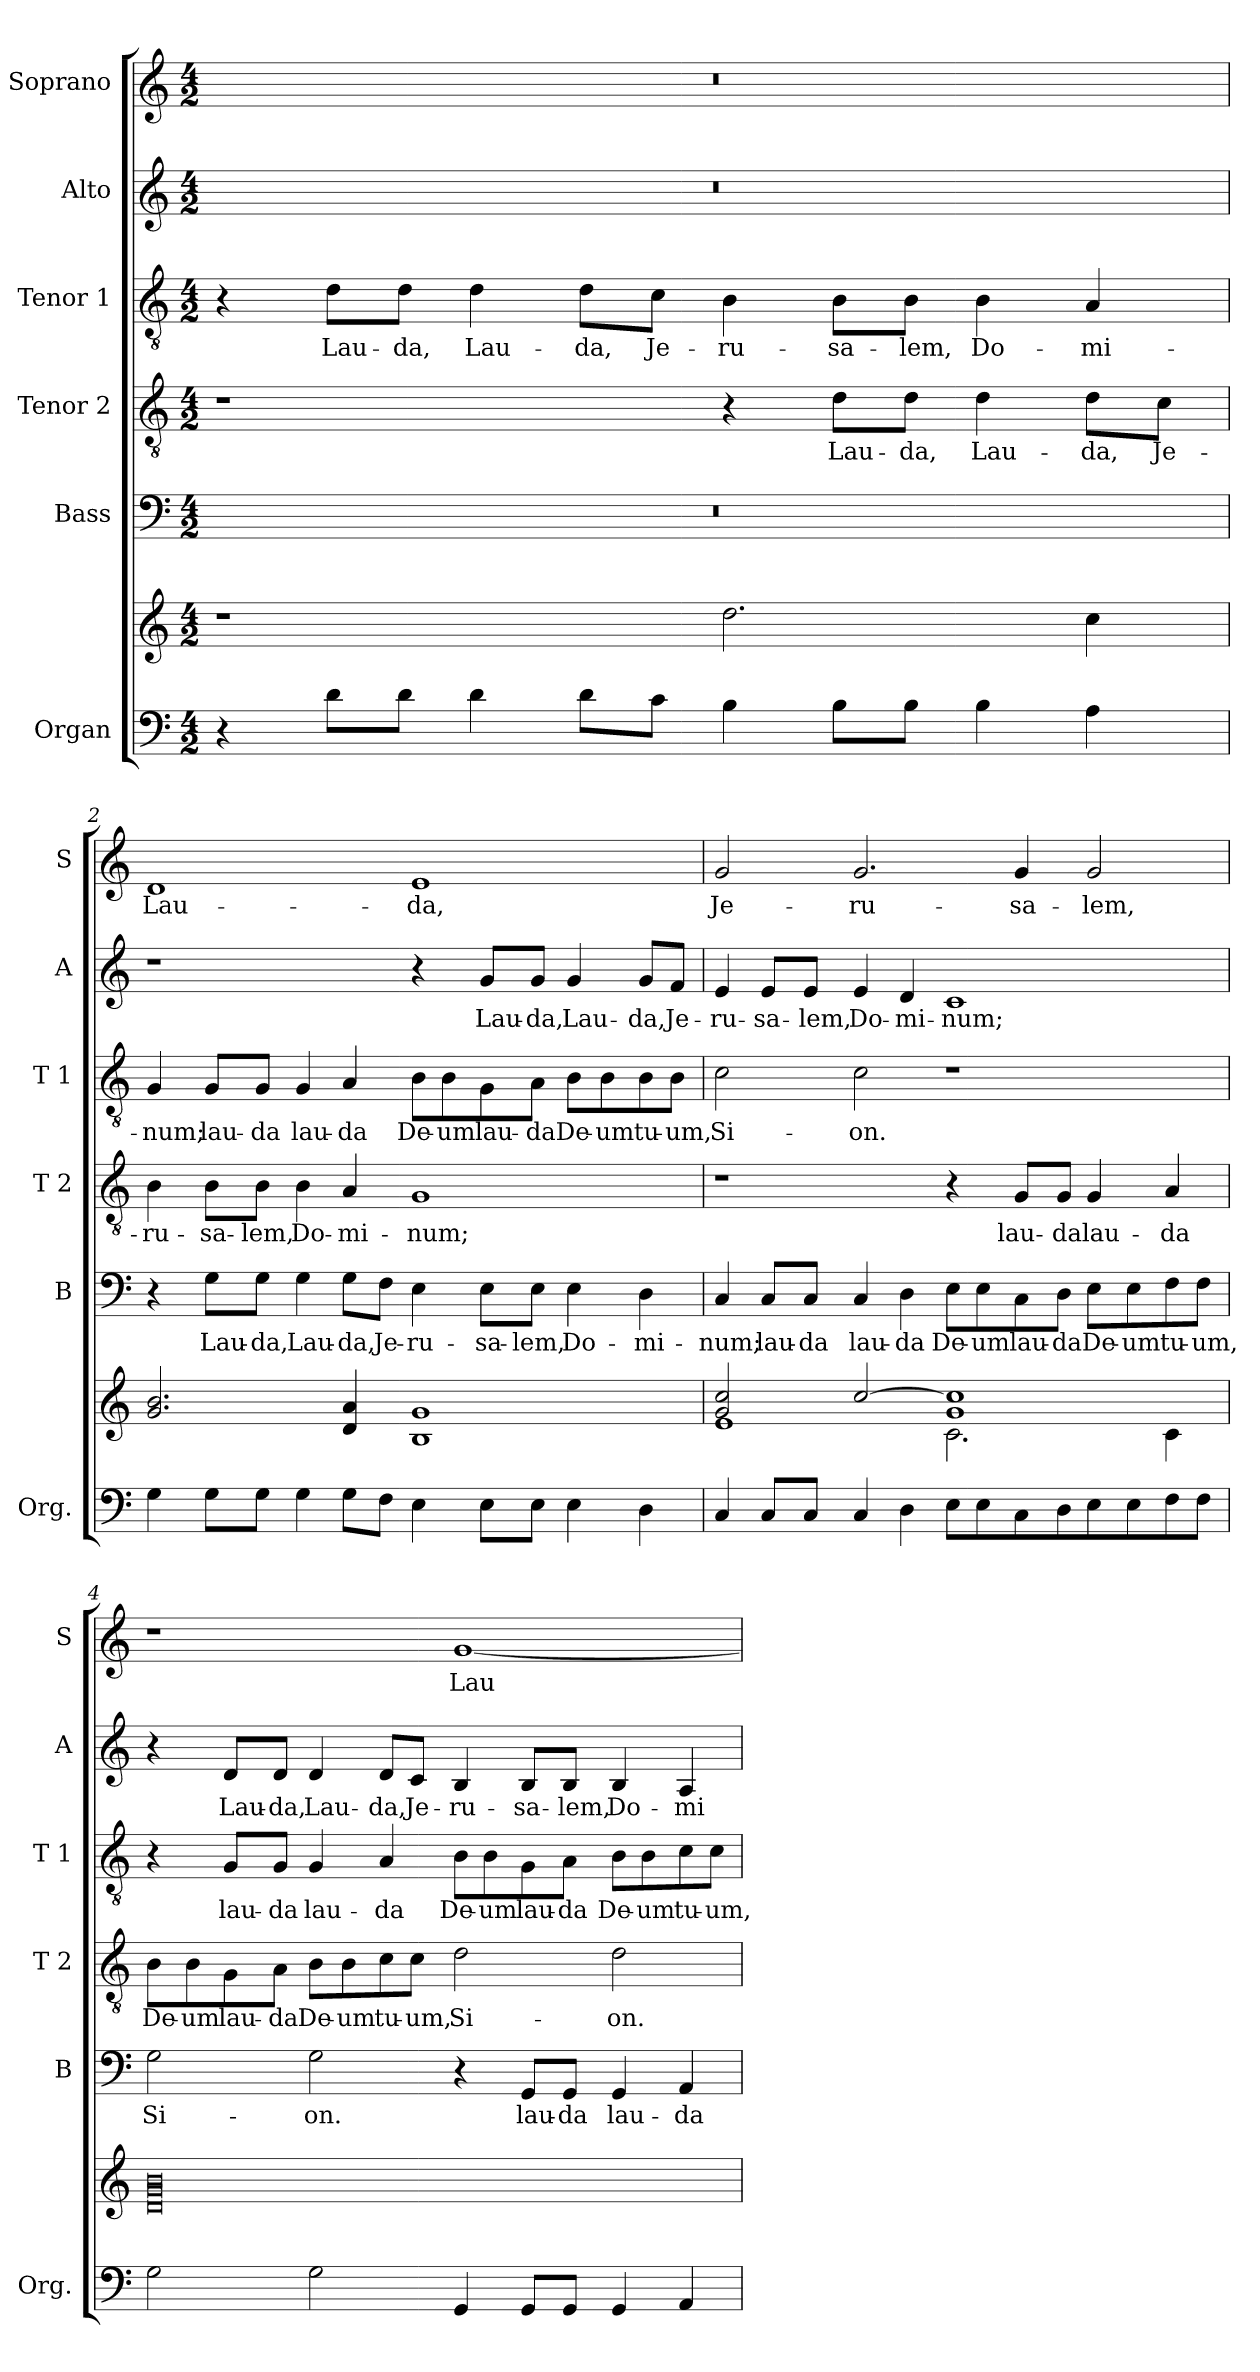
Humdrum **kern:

**kern	**kern	**kern	**text	**kern	**text	**kern	**text	**kern	**text	**kern	**text
*part6	*part6	*part5	*part5	*part4	*part4	*part3	*part3	*part2	*part2	*part1	*part1
*staff7	*staff6	*staff5	*staff5	*staff4	*staff4	*staff3	*staff3	*staff2	*staff2	*staff1	*staff1
*I"Organ	*	*I"Bass	*	*I"Tenor 2	*	*I"Tenor 1	*	*I"Alto	*	*I"Soprano	*
*I'Org.	*	*I'B	*	*I'T 2	*	*I'T 1	*	*I'A	*	*I'S	*
*clefF4	*clefG2	*clefF4	*	*clefGv2	*	*clefGv2	*	*clefG2	*	*clefG2	*
*k[]	*k[]	*k[]	*	*k[]	*	*k[]	*	*k[]	*	*k[]	*
*M4/2	*M4/2	*M4/2	*	*M4/2	*	*M4/2	*	*M4/2	*	*M4/2	*
*MM110	*MM110	*MM110	*	*MM110	*	*MM110	*	*MM110	*	*MM110	*
=1	=1	=1	=1	=1	=1	=1	=1	=1	=1	=1	=1
4r	1r	0r	.	1r	.	4r	.	0r	.	0r	.
!	!	!	!	!	!	!	!LO:LY:b	!	!	!	!
8d\L	.	.	.	.	.	8d\L	Lau-	.	.	.	.
!	!	!	!	!	!	!	!LO:LY:b	!	!	!	!
8d\J	.	.	.	.	.	8d\J	-da,	.	.	.	.
!	!	!	!	!	!	!	!LO:LY:b	!	!	!	!
4d\	.	.	.	.	.	4d\	Lau-	.	.	.	.
!	!	!	!	!	!	!	!LO:LY:b	!	!	!	!
8d\L	.	.	.	.	.	8d\L	-da,	.	.	.	.
!	!	!	!	!	!	!	!LO:LY:b	!	!	!	!
8c\J	.	.	.	.	.	8c\J	Je-	.	.	.	.
!	!	!	!	!	!	!	!LO:LY:b	!	!	!	!
4B\	2.dd!\	.	.	4r	.	4B\	-ru-	.	.	.	.
!	!	!	!	!	!LO:LY:b	!	!LO:LY:b	!	!	!	!
8B\L	.	.	.	8d\L	Lau-	8B\L	-sa-	.	.	.	.
!	!	!	!	!	!LO:LY:b	!	!LO:LY:b	!	!	!	!
8B\J	.	.	.	8d\J	-da,	8B\J	-lem,	.	.	.	.
!	!	!	!	!	!LO:LY:b	!	!LO:LY:b	!	!	!	!
4B\	.	.	.	4d\	Lau-	4B\	Do-	.	.	.	.
!	!	!	!	!	!LO:LY:b	!	!LO:LY:b	!	!	!	!
4A\	4cc!\	.	.	8d\L	-da,	4A/	-mi-	.	.	.	.
!	!	!	!	!	!LO:LY:b	!	!	!	!	!	!
.	.	.	.	8c\J	Je-	.	.	.	.	.	.
=2	=2	=2	=2	=2	=2	=2	=2	=2	=2	=2	=2
!	!	!	!	!	!LO:LY:b	!	!LO:LY:b	!	!	!	!LO:LY:b
4G\	2.g!/ 2.b!/	4r	.	4B\	-ru-	4G/	-num;	1r	.	1d	Lau-
!	!	!	!LO:LY:b	!	!LO:LY:b	!	!LO:LY:b	!	!	!	!
8G\L	.	8G\L	Lau-	8B\L	-sa-	8G/L	lau-	.	.	.	.
!	!	!	!LO:LY:b	!	!LO:LY:b	!	!LO:LY:b	!	!	!	!
8G\J	.	8G\J	-da,	8B\J	-lem,	8G/J	-da	.	.	.	.
!	!	!	!LO:LY:b	!	!LO:LY:b	!	!LO:LY:b	!	!	!	!
4G\	.	4G\	Lau-	4B\	Do-	4G/	lau-	.	.	.	.
!	!	!	!LO:LY:b	!	!LO:LY:b	!	!LO:LY:b	!	!	!	!
8G\L	4d!/ 4a!/	8G\L	-da,	4A/	-mi-	4A/	-da	.	.	.	.
!	!	!	!LO:LY:b	!	!	!	!	!	!	!	!
8F\J	.	8F\J	Je-	.	.	.	.	.	.	.	.
!	!	!	!LO:LY:b	!	!LO:LY:b	!	!LO:LY:b	!	!	!	!LO:LY:b
4E\	1B! 1g!	4E\	-ru-	1G	-num;	8B\L	De-	4r	.	1e	-da,
!	!	!	!	!	!	!	!LO:LY:b	!	!	!	!
.	.	.	.	.	.	8B\	-um	.	.	.	.
!	!	!	!LO:LY:b	!	!	!	!LO:LY:b	!	!LO:LY:b	!	!
8E\L	.	8E\L	-sa-	.	.	8G\	lau-	8g/L	Lau-	.	.
!	!	!	!LO:LY:b	!	!	!	!LO:LY:b	!	!LO:LY:b	!	!
8E\J	.	8E\J	-lem,	.	.	8A\J	-da	8g/J	-da,	.	.
!	!	!	!LO:LY:b	!	!	!	!LO:LY:b	!	!LO:LY:b	!	!
4E\	.	4E\	Do-	.	.	8B\L	De-	4g/	Lau-	.	.
!	!	!	!	!	!	!	!LO:LY:b	!	!	!	!
.	.	.	.	.	.	8B\	-um	.	.	.	.
!	!	!	!LO:LY:b	!	!	!	!LO:LY:b	!	!LO:LY:b	!	!
4D\	.	4D\	-mi-	.	.	8B\	tu-	8g/L	-da,	.	.
!	!	!	!	!	!	!	!LO:LY:b	!	!LO:LY:b	!	!
.	.	.	.	.	.	8B\J	-um,	8f/J	Je-	.	.
!!LO:PB:g=z
=3	=3	=3	=3	=3	=3	=3	=3	=3	=3	=3	=3
*	*^	*	*	*	*	*	*	*	*	*	*
!	!	!	!	!LO:LY:b	!	!	!	!LO:LY:b	!	!LO:LY:b	!	!LO:LY:b
4C/	2g!/ 2cc!/	1e!	4C/	-num;	1r	.	2c\	Si-	4e/	-ru-	2g/	Je-
!	!	!	!	!LO:LY:b	!	!	!	!	!	!LO:LY:b	!	!
8C/L	.	.	8C/L	lau-	.	.	.	.	8e/L	-sa-	.	.
!	!	!	!	!LO:LY:b	!	!	!	!	!	!LO:LY:b	!	!
8C/J	.	.	8C/J	-da	.	.	.	.	8e/J	-lem,	.	.
!	!	!	!	!LO:LY:b	!	!	!	!LO:LY:b	!	!LO:LY:b	!	!LO:LY:b
4C/	[2cc!/	.	4C/	lau-	.	.	2c\	-on.	4e/	Do-	2.g/	-ru-
!	!	!	!	!LO:LY:b	!	!	!	!	!	!LO:LY:b	!	!
4D\	.	.	4D\	-da	.	.	.	.	4d/	-mi-	.	.
!	!	!	!	!LO:LY:b	!	!	!	!	!	!LO:LY:b	!	!
8E\L	1g! 1cc!]	2.c!\	8E\L	De-	4r	.	1r	.	1c	-num;	.	.
!	!	!	!	!LO:LY:b	!	!	!	!	!	!	!	!
8E\	.	.	8E\	-um	.	.	.	.	.	.	.	.
!	!	!	!	!LO:LY:b	!	!LO:LY:b	!	!	!	!	!	!LO:LY:b
8C\	.	.	8C\	lau-	8G/L	lau-	.	.	.	.	4g/	-sa-
!	!	!	!	!LO:LY:b	!	!LO:LY:b	!	!	!	!	!	!
8D\	.	.	8D\J	-da	8G/J	-da	.	.	.	.	.	.
!	!	!	!	!LO:LY:b	!	!LO:LY:b	!	!	!	!	!	!LO:LY:b
8E\	.	.	8E\L	De-	4G/	lau-	.	.	.	.	2g/	-lem,
!	!	!	!	!LO:LY:b	!	!	!	!	!	!	!	!
8E\	.	.	8E\	-um	.	.	.	.	.	.	.	.
!	!	!	!	!LO:LY:b	!	!LO:LY:b	!	!	!	!	!	!
8F\	.	4c!\	8F\	tu-	4A/	-da	.	.	.	.	.	.
!	!	!	!	!LO:LY:b	!	!	!	!	!	!	!	!
8F\J	.	.	8F\J	-um,	.	.	.	.	.	.	.	.
*	*v	*v	*	*	*	*	*	*	*	*	*	*
=4	=4	=4	=4	=4	=4	=4	=4	=4	=4	=4	=4
!	!	!	!LO:LY:b	!	!LO:LY:b	!	!	!	!	!	!
2G\	0d! 0g! 0b!	2G\	Si-	8B\L	De-	4r	.	4r	.	1r	.
!	!	!	!	!	!LO:LY:b	!	!	!	!	!	!
.	.	.	.	8B\	-um	.	.	.	.	.	.
!	!	!	!	!	!LO:LY:b	!	!LO:LY:b	!	!LO:LY:b	!	!
.	.	.	.	8G\	lau-	8G/L	lau-	8d/L	Lau-	.	.
!	!	!	!	!	!LO:LY:b	!	!LO:LY:b	!	!LO:LY:b	!	!
.	.	.	.	8A\J	-da	8G/J	-da	8d/J	-da,	.	.
!	!	!	!LO:LY:b	!	!LO:LY:b	!	!LO:LY:b	!	!LO:LY:b	!	!
2G\	.	2G\	-on.	8B\L	De-	4G/	lau-	4d/	Lau-	.	.
!	!	!	!	!	!LO:LY:b	!	!	!	!	!	!
.	.	.	.	8B\	-um	.	.	.	.	.	.
!	!	!	!	!	!LO:LY:b	!	!LO:LY:b	!	!LO:LY:b	!	!
.	.	.	.	8c\	tu-	4A/	-da	8d/L	-da,	.	.
!	!	!	!	!	!LO:LY:b	!	!	!	!LO:LY:b	!	!
.	.	.	.	8c\J	-um,	.	.	8c/J	Je-	.	.
!	!	!	!	!	!LO:LY:b	!	!LO:LY:b	!	!LO:LY:b	!	!LO:LY:b
4GG/	.	4r	.	2d\	Si-	8B\L	De-	4B/	-ru-	[1g	Lau-
!	!	!	!	!	!	!	!LO:LY:b	!	!	!	!
.	.	.	.	.	.	8B\	-um	.	.	.	.
!	!	!	!LO:LY:b	!	!	!	!LO:LY:b	!	!LO:LY:b	!	!
8GG/L	.	8GG/L	lau-	.	.	8G\	lau-	8B/L	-sa-	.	.
!	!	!	!LO:LY:b	!	!	!	!LO:LY:b	!	!LO:LY:b	!	!
8GG/J	.	8GG/J	-da	.	.	8A\J	-da	8B/J	-lem,	.	.
!	!	!	!LO:LY:b	!	!LO:LY:b	!	!LO:LY:b	!	!LO:LY:b	!	!
4GG/	.	4GG/	lau-	2d\	-on.	8B\L	De-	4B/	Do-	.	.
!	!	!	!	!	!	!	!LO:LY:b	!	!	!	!
.	.	.	.	.	.	8B\	-um	.	.	.	.
!	!	!	!LO:LY:b	!	!	!	!LO:LY:b	!	!LO:LY:b	!	!
4AA/	.	4AA/	-da	.	.	8c\	tu-	4A/	-mi-	.	.
!	!	!	!	!	!	!	!LO:LY:b	!	!	!	!
.	.	.	.	.	.	8c\J	-um,	.	.	.	.
=	=	=	=	=	=	=	=	=	=	=	=
*-	*-	*-	*-	*-	*-	*-	*-	*-	*-	*-	*-
